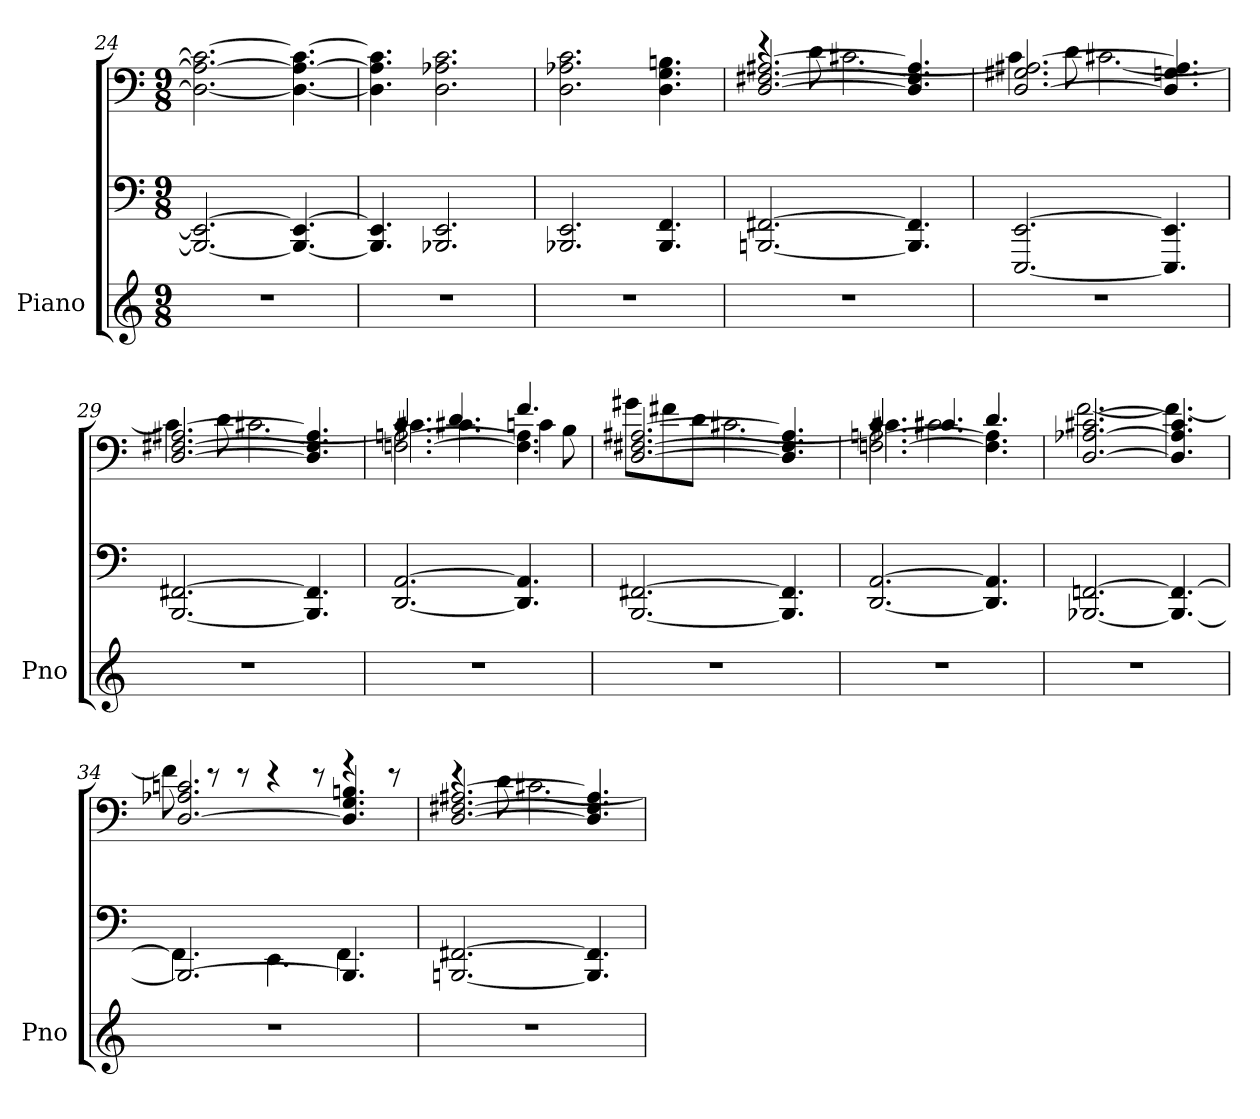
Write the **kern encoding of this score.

**kern	**kern	**kern
*part1	*part1	*part1
*staff3	*staff2	*staff1
*I"Piano	*	*
*I'Pno	*	*
*clefG2	*clefF4	*clefF4
*k[]	*k[]	*k[]
*M9/8	*M9/8	*M9/8
=24	=24	=24
8%9r	2.BBB-_ 2.EE_	2.D_ 2.A-_ 2.c_
.	4.BBB-_ 4.EE_	4.D_ 4.A-_ 4.c_
=25	=25	=25
8%9r	4.BBB-] 4.EE]	4.D] 4.A-] 4.c]
.	2.BBB-X 2.EE	2.D 2.A-X 2.c
=26	=26	=26
8%9r	2.BBB-X 2.EE	2.D 2.A-X 2.c
.	4.BBB- 4.FF	4.D 4.G 4.Bn
=27	=27	=27
*	*	*^
8%9r	[2.BBBn [2.FF#X	[2.D [2.F#X [2.A#X	4re
.	.	.	8d
.	.	.	[2.c#X
.	4.BBB] 4.FF#]	4.D] 4.F#] 4.A#]	.
=28	=28	=28	=28
8%9r	[2.EEE [2.EE	[2.D 2.G#X [2.A#X	4c#]
.	.	.	8d
.	.	.	[2.c#X
.	4.EEE] 4.EE]	4.D] 4.Gn 4.A#]	.
=29	=29	=29	=29
8%9r	[2.BBB [2.FF#X	[2.D [2.F#X [2.A#X	4c#]
.	.	.	8d
.	.	.	[2.c#X
.	4.BBB] 4.FF#]	4.D] 4.F#] 4.A#]	.
=30	=30	=30	=30
*	*	*	*^
8%9r	[2.DD [2.AA	[2.Fn\ [2.An\	4.c#X\	4.c#]
.	.	.	4.c#X\	4.d
.	4.DD] 4.AA]	4.F]\ 4.A]\	4cn\	4.f
.	.	.	8B\	.
*	*	*	*v	*v
=31	=31	=31	=31
8%9r	[2.BBB [2.FF#X	[2.D [2.F#X [2.A#X	8g#XL
.	.	.	8f#X
.	.	.	8dJ
.	.	.	[2.c#X
.	4.BBB] 4.FF#]	4.D] 4.F#] 4.A#]	.
=32	=32	=32	=32
*	*	*	*^
8%9r	[2.DD [2.AA	[2.Fn\ [2.An\	4.c#X\	4.c#/]
.	.	.	2.c#X\	4.c#X/
.	4.DD] 4.AA]	4.F]\ 4.A]\	.	4.d/
*	*	*	*v	*v
=33	=33	=33	=33
8%9r	[2.BBB-X [2.FFn	[2.D [2.A-X [2.c#X	[2.f
.	4.BBB-_ 4.FF_	4.D] 4.A-] 4.c#]	4.f_
=34	=34	=34	=34
*	*^	*	*
8%9r	2.BBB-_	4.FF]	[2.D 2.A-X 2.cn	8f]
.	.	.	.	8re
.	.	.	.	8re
.	.	4.EE	.	4re
.	.	.	.	8re
.	4.BBB-]	4.FF	4.D] 4.G 4.Bn	4rg
.	.	.	.	8re
*	*v	*v	*	*
=35	=35	=35	=35
8%9r	[2.BBBn [2.FF#X	[2.D [2.F#X [2.A#X	4re
.	.	.	8d
.	.	.	[2.c#X
.	4.BBB] 4.FF#]	4.D] 4.F#] 4.A#]	.
*	*	*v	*v
=	=	=
*-	*-	*-
